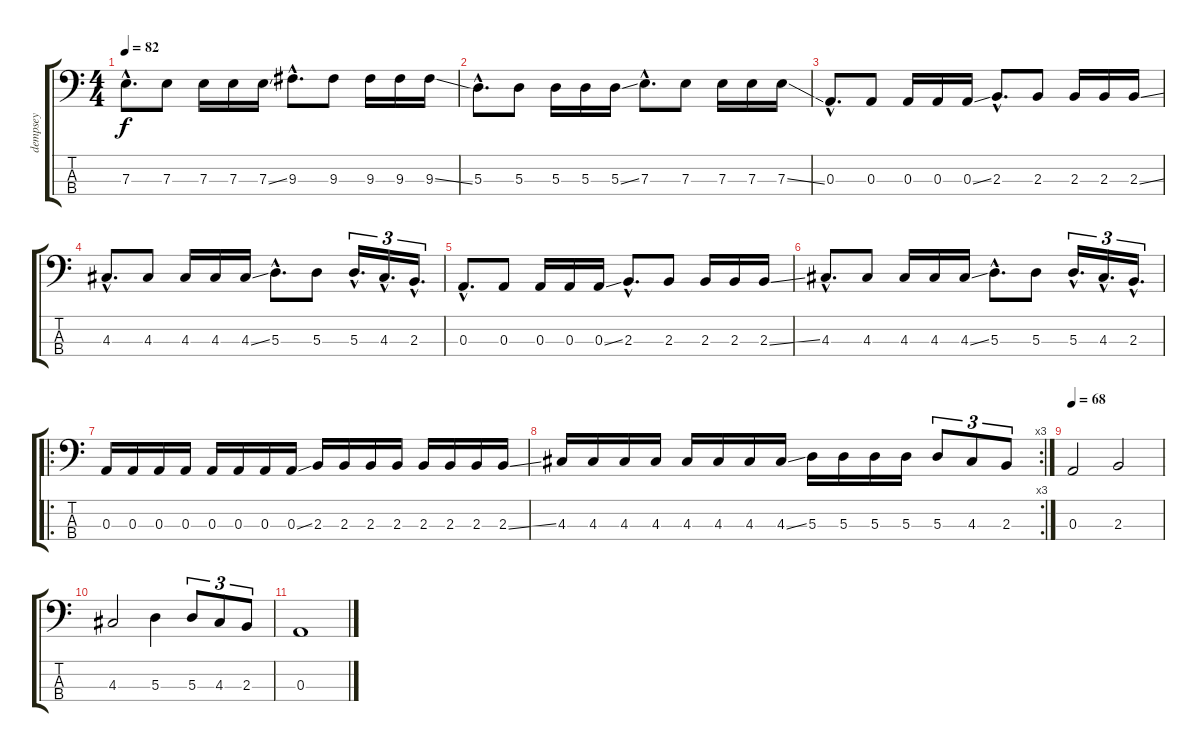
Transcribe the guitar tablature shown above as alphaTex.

\track ("dempsey" "dempsey") {instrument electricbassfinger}
\staff {score tabs}
\tuning (G2 D2 A1 E1) {hide}
\ts (4 4)
\tempo 82
\clef f4
\ks c
7.3{hac}.8{d dy f} 7.3.8 7.3.16 7.3.16 7.3{ss}.16 9.3{hac}.8{d} 9.3.8 9.3.16 9.3.16 9.3{ss}.16 |
5.3{hac}.8{d} 5.3.8 5.3.16 5.3.16 5.3{ss}.16 7.3{hac}.8{d} 7.3.8 7.3.16 7.3.16 7.3{ss}.16 |
0.3{hac}.8{d} 0.3.8 0.3.16 0.3.16 0.3{ss}.16 2.3{hac}.8{d} 2.3.8 2.3.16 2.3.16 2.3{ss}.16 |
4.3{hac}.8{d} 4.3.8 4.3.16 4.3.16 4.3{ss}.16 5.3{hac}.8{d} 5.3.8 5.3{hac}.16{d tu (3 2)} 4.3{hac}.16{d tu (3 2)} 2.3{hac}.16{d tu (3 2)} |
0.3{hac}.8{d} 0.3.8 0.3.16 0.3.16 0.3{ss}.16 2.3{hac}.8{d} 2.3.8 2.3.16 2.3.16 2.3{ss}.16 |
4.3{hac}.8{d} 4.3.8 4.3.16 4.3.16 4.3{ss}.16 5.3{hac}.8{d} 5.3.8 5.3{hac}.16{d tu (3 2)} 4.3{hac}.16{d tu (3 2)} 2.3{hac}.16{d tu (3 2)} |
\ro
0.3.16 0.3.16 0.3.16 0.3.16 0.3.16 0.3.16 0.3.16 0.3{ss}.16 2.3.16 2.3.16 2.3.16 2.3.16 2.3.16 2.3.16 2.3.16 2.3{ss}.16 |
\rc 3
4.3.16 4.3.16 4.3.16 4.3.16 4.3.16 4.3.16 4.3.16 4.3{ss}.16 5.3.16 5.3.16 5.3.16 5.3.16 5.3.8{tu (3 2)} 4.3.8{tu (3 2)} 2.3.8{tu (3 2)} |
\tempo 68
0.3.2 2.3.2 |
4.3.2 5.3.4 5.3.8{tu (3 2)} 4.3.8{tu (3 2)} 2.3.8{tu (3 2)} |
0.3.1
